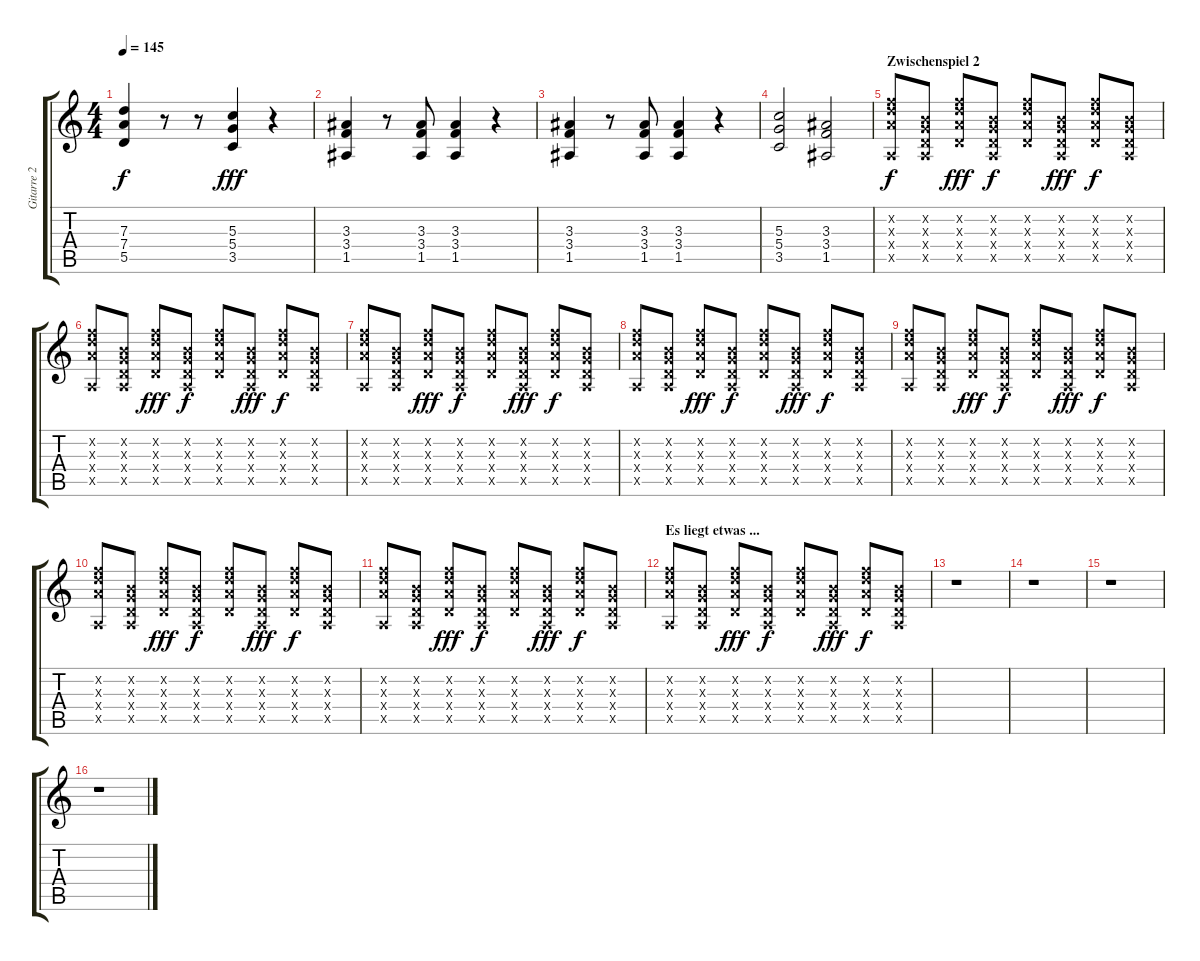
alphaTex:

\track ("Gitarre 2" "Gitarre 2") {instrument overdrivenguitar}
\staff {score tabs}
\tuning (E4 B3 G3 D3 A2 E2) {hide}
\ts (4 4)
\tempo 145
\clef g2
\ks c
(7.3 7.4 5.5).4{dy f} r.8 r.8 (5.3 5.4 3.5).4{dy fff} r.4 |
(3.3 3.4 1.5).4 r.8 (3.3 3.4 1.5).8 (3.3 3.4 1.5).4 r.4 |
(3.3 3.4 1.5).4 r.8 (3.3 3.4 1.5).8 (3.3 3.4 1.5).4 r.4 |
(5.3 5.4 3.5).2 (3.3 3.4 1.5).2 |
\section ("" "Zwischenspiel 2")
(6.2{x} 7.3{x} 7.4{x} 0.5{x}).8{dy f} (0.2{x} 0.3{x} 0.4{x} 0.5{x}).8 (6.2{x} 7.3{x} 7.4{x} 5.5{x}).8{dy fff} (0.2{x} 0.3{x} 0.4{x} 0.5{x}).8{dy f} (6.2{x} 7.3{x} 7.4{x} 5.5{x}).8 (0.2{x} 0.3{x} 0.4{x} 0.5{x}).8{dy fff} (6.2{x} 7.3{x} 7.4{x} 5.5{x}).8{dy f} (0.2{x} 0.3{x} 0.4{x} 0.5{x}).8 |
(6.2{x} 7.3{x} 7.4{x} 0.5{x}).8 (0.2{x} 0.3{x} 0.4{x} 0.5{x}).8 (6.2{x} 7.3{x} 7.4{x} 5.5{x}).8{dy fff} (0.2{x} 0.3{x} 0.4{x} 0.5{x}).8{dy f} (6.2{x} 7.3{x} 7.4{x} 5.5{x}).8 (0.2{x} 0.3{x} 0.4{x} 0.5{x}).8{dy fff} (6.2{x} 7.3{x} 7.4{x} 5.5{x}).8{dy f} (0.2{x} 0.3{x} 0.4{x} 0.5{x}).8 |
(6.2{x} 7.3{x} 7.4{x} 0.5{x}).8 (0.2{x} 0.3{x} 0.4{x} 0.5{x}).8 (6.2{x} 7.3{x} 7.4{x} 5.5{x}).8{dy fff} (0.2{x} 0.3{x} 0.4{x} 0.5{x}).8{dy f} (6.2{x} 7.3{x} 7.4{x} 5.5{x}).8 (0.2{x} 0.3{x} 0.4{x} 0.5{x}).8{dy fff} (6.2{x} 7.3{x} 7.4{x} 5.5{x}).8{dy f} (0.2{x} 0.3{x} 0.4{x} 0.5{x}).8 |
(6.2{x} 7.3{x} 7.4{x} 0.5{x}).8 (0.2{x} 0.3{x} 0.4{x} 0.5{x}).8 (6.2{x} 7.3{x} 7.4{x} 5.5{x}).8{dy fff} (0.2{x} 0.3{x} 0.4{x} 0.5{x}).8{dy f} (6.2{x} 7.3{x} 7.4{x} 5.5{x}).8 (0.2{x} 0.3{x} 0.4{x} 0.5{x}).8{dy fff} (6.2{x} 7.3{x} 7.4{x} 5.5{x}).8{dy f} (0.2{x} 0.3{x} 0.4{x} 0.5{x}).8 |
(6.2{x} 7.3{x} 7.4{x} 0.5{x}).8 (0.2{x} 0.3{x} 0.4{x} 0.5{x}).8 (6.2{x} 7.3{x} 7.4{x} 5.5{x}).8{dy fff} (0.2{x} 0.3{x} 0.4{x} 0.5{x}).8{dy f} (6.2{x} 7.3{x} 7.4{x} 5.5{x}).8 (0.2{x} 0.3{x} 0.4{x} 0.5{x}).8{dy fff} (6.2{x} 7.3{x} 7.4{x} 5.5{x}).8{dy f} (0.2{x} 0.3{x} 0.4{x} 0.5{x}).8 |
(6.2{x} 7.3{x} 7.4{x} 0.5{x}).8 (0.2{x} 0.3{x} 0.4{x} 0.5{x}).8 (6.2{x} 7.3{x} 7.4{x} 5.5{x}).8{dy fff} (0.2{x} 0.3{x} 0.4{x} 0.5{x}).8{dy f} (6.2{x} 7.3{x} 7.4{x} 5.5{x}).8 (0.2{x} 0.3{x} 0.4{x} 0.5{x}).8{dy fff} (6.2{x} 7.3{x} 7.4{x} 5.5{x}).8{dy f} (0.2{x} 0.3{x} 0.4{x} 0.5{x}).8 |
(6.2{x} 7.3{x} 7.4{x} 0.5{x}).8 (0.2{x} 0.3{x} 0.4{x} 0.5{x}).8 (6.2{x} 7.3{x} 7.4{x} 5.5{x}).8{dy fff} (0.2{x} 0.3{x} 0.4{x} 0.5{x}).8{dy f} (6.2{x} 7.3{x} 7.4{x} 5.5{x}).8 (0.2{x} 0.3{x} 0.4{x} 0.5{x}).8{dy fff} (6.2{x} 7.3{x} 7.4{x} 5.5{x}).8{dy f} (0.2{x} 0.3{x} 0.4{x} 0.5{x}).8 |
\section ("" "Es liegt etwas ...")
(6.2{x} 7.3{x} 7.4{x} 0.5{x}).8 (0.2{x} 0.3{x} 0.4{x} 0.5{x}).8 (6.2{x} 7.3{x} 7.4{x} 5.5{x}).8{dy fff} (0.2{x} 0.3{x} 0.4{x} 0.5{x}).8{dy f} (6.2{x} 7.3{x} 7.4{x} 5.5{x}).8 (0.2{x} 0.3{x} 0.4{x} 0.5{x}).8{dy fff} (6.2{x} 7.3{x} 7.4{x} 5.5{x}).8{dy f} (0.2{x} 0.3{x} 0.4{x} 0.5{x}).8 |
r.1 |
r.1 |
r.1 |
r.1
